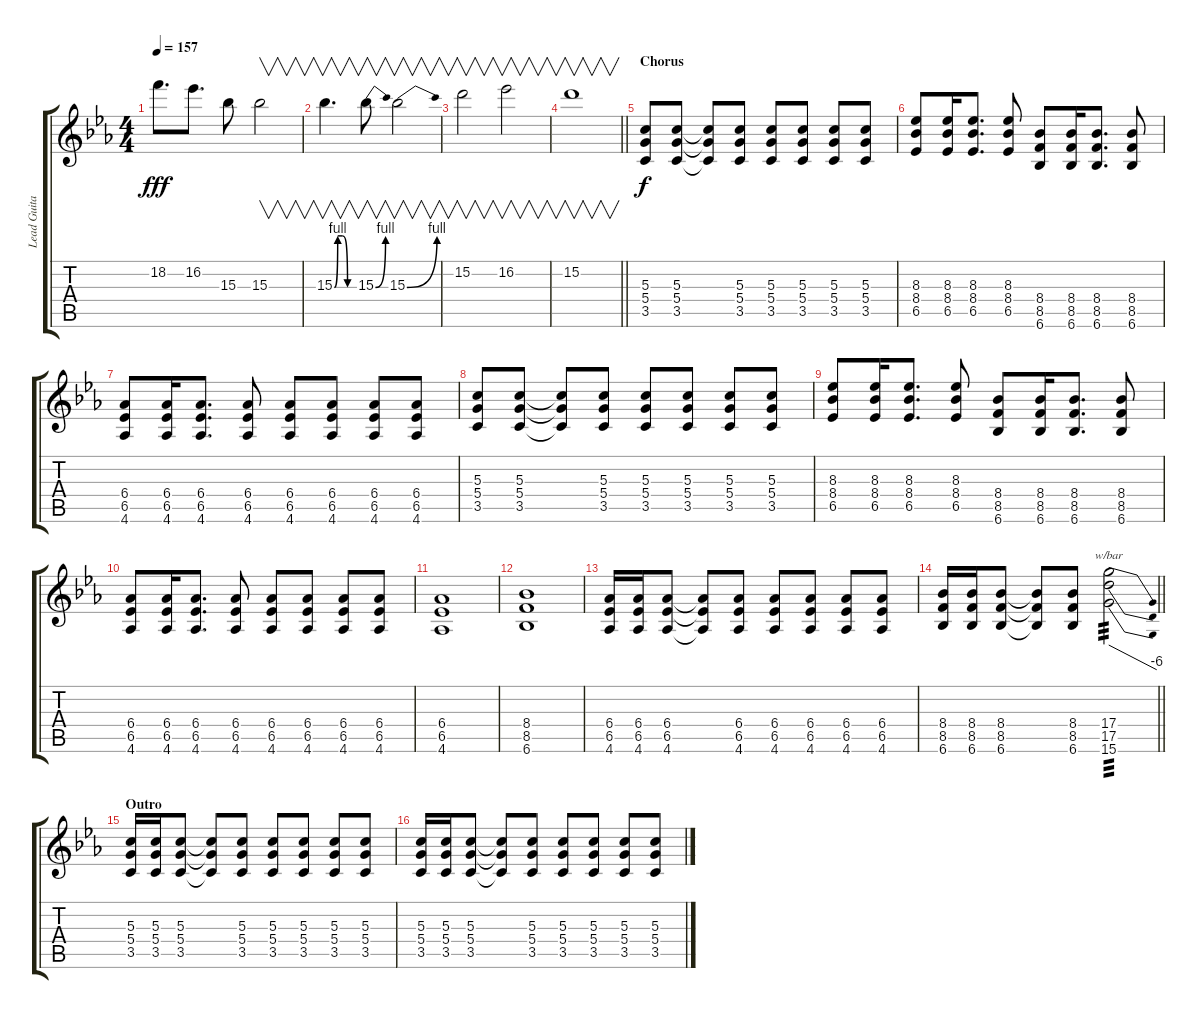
\track ("Lead Guitar 2" "Lead Guita") {instrument distortionguitar}
\staff {score tabs}
\tuning (E4 B3 G3 D3 A2 E2) {hide}
\ts (4 4)
\tempo 157
\clef g2
\ks eb
18.2.8{d dy fff} 16.2.8{d} 15.3.8 15.3.2{v} |
15.3{be (custom 0 0 10 4 25 4 40 0 60 0)}.4{v d} 15.3{be (bend 0 0 60 4)}.8{v} 15.3{be (bend 0 0 60 4)}.2{v} |
15.2.2{v} 16.2.2{v} |
\barLineRight lightlight
15.2.1{v} |
\section ("" "Chorus")
(5.3 5.4 3.5).8{dy f} (5.3 5.4 3.5).8 (5.3{t} 5.4{t} 3.5{t}).8 (5.3 5.4 3.5).8 (5.3 5.4 3.5).8 (5.3 5.4 3.5).8 (5.3 5.4 3.5).8 (5.3 5.4 3.5).8 |
(8.3 8.4 6.5).8 (8.3 8.4 6.5).16 (8.3 8.4 6.5).8{d} (8.3 8.4 6.5).8 (8.4 8.5 6.6).8 (8.4 8.5 6.6).16 (8.4 8.5 6.6).8{d} (8.4 8.5 6.6).8 |
(6.4 6.5 4.6).8 (6.4 6.5 4.6).16 (6.4 6.5 4.6).8{d} (6.4 6.5 4.6).8 (6.4 6.5 4.6).8 (6.4 6.5 4.6).8 (6.4 6.5 4.6).8 (6.4 6.5 4.6).8 |
(5.3 5.4 3.5).8 (5.3 5.4 3.5).8 (5.3{t} 5.4{t} 3.5{t}).8 (5.3 5.4 3.5).8 (5.3 5.4 3.5).8 (5.3 5.4 3.5).8 (5.3 5.4 3.5).8 (5.3 5.4 3.5).8 |
(8.3 8.4 6.5).8 (8.3 8.4 6.5).16 (8.3 8.4 6.5).8{d} (8.3 8.4 6.5).8 (8.4 8.5 6.6).8 (8.4 8.5 6.6).16 (8.4 8.5 6.6).8{d} (8.4 8.5 6.6).8 |
(6.4 6.5 4.6).8 (6.4 6.5 4.6).16 (6.4 6.5 4.6).8{d} (6.4 6.5 4.6).8 (6.4 6.5 4.6).8 (6.4 6.5 4.6).8 (6.4 6.5 4.6).8 (6.4 6.5 4.6).8 |
(6.4 6.5 4.6).1 |
(8.4 8.5 6.6).1 |
(6.4 6.5 4.6).16 (6.4 6.5 4.6).16 (6.4 6.5 4.6).8 (6.4{t} 6.5{t} 4.6{t}).8 (6.4 6.5 4.6).8 (6.4 6.5 4.6).8 (6.4 6.5 4.6).8 (6.4 6.5 4.6).8 (6.4 6.5 4.6).8 |
\barLineRight lightlight
(8.4 8.5 6.6).16 (8.4 8.5 6.6).16 (8.4 8.5 6.6).8 (8.4{t} 8.5{t} 6.6{t}).8 (8.4 8.5 6.6).8 (17.4 17.5 15.6).2{tbe (dive default 0 0 60 -24) tp 3} |
\section ("" "Outro")
(5.3 5.4 3.5).16 (5.3 5.4 3.5).16 (5.3 5.4 3.5).8 (5.3{t} 5.4{t} 3.5{t}).8 (5.3 5.4 3.5).8 (5.3 5.4 3.5).8 (5.3 5.4 3.5).8 (5.3 5.4 3.5).8 (5.3 5.4 3.5).8 |
(5.3 5.4 3.5).16 (5.3 5.4 3.5).16 (5.3 5.4 3.5).8 (5.3{t} 5.4{t} 3.5{t}).8 (5.3 5.4 3.5).8 (5.3 5.4 3.5).8 (5.3 5.4 3.5).8 (5.3 5.4 3.5).8 (5.3 5.4 3.5).8
